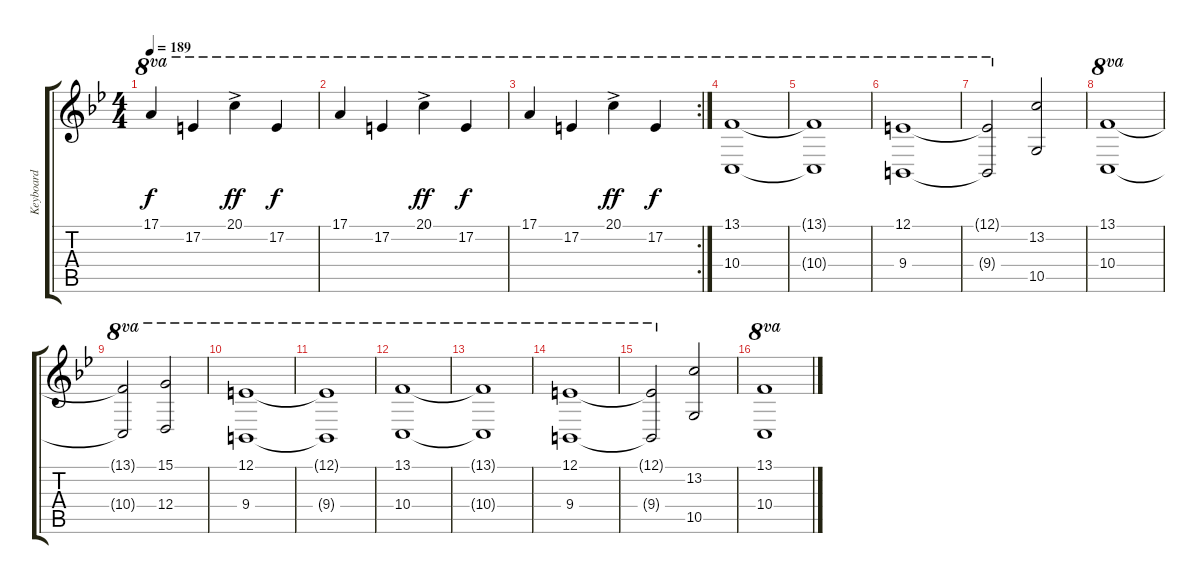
\track ("Keyboard" "Keyboard") {instrument synthstrings1}
\staff {score tabs}
\tuning (E4 B3 G3 D3 A2 D2) {hide}
\ts (4 4)
\tempo 189
\clef g2
\ks bb
17.1.4{ot 8va dy f} 17.2.4{ot 8va} 20.1{ac}.4{ot 8va dy ff} 17.2.4{ot 8va dy f} |
17.1.4{ot 8va} 17.2.4{ot 8va} 20.1{ac}.4{ot 8va dy ff} 17.2.4{ot 8va dy f} |
\rc 2
17.1.4{ot 8va} 17.2.4{ot 8va} 20.1{ac}.4{ot 8va dy ff} 17.2.4{ot 8va dy f} |
(13.1 10.4).1{ot 8va} |
(13.1{t} 10.4{t}).1{ot 8va} |
(12.1 9.4).1{ot 8va} |
(12.1{t} 9.4{t}).2{ot 8va} (13.2 10.5).2 |
(13.1 10.4).1{ot 8va} |
(13.1{t} 10.4{t}).2{ot 8va} (15.1 12.4).2{ot 8va} |
(12.1 9.4).1{ot 8va} |
(12.1{t} 9.4{t}).1{ot 8va} |
(13.1 10.4).1{ot 8va} |
(13.1{t} 10.4{t}).1{ot 8va} |
(12.1 9.4).1{ot 8va} |
(12.1{t} 9.4{t}).2{ot 8va} (13.2 10.5).2 |
(13.1 10.4).1{ot 8va}
